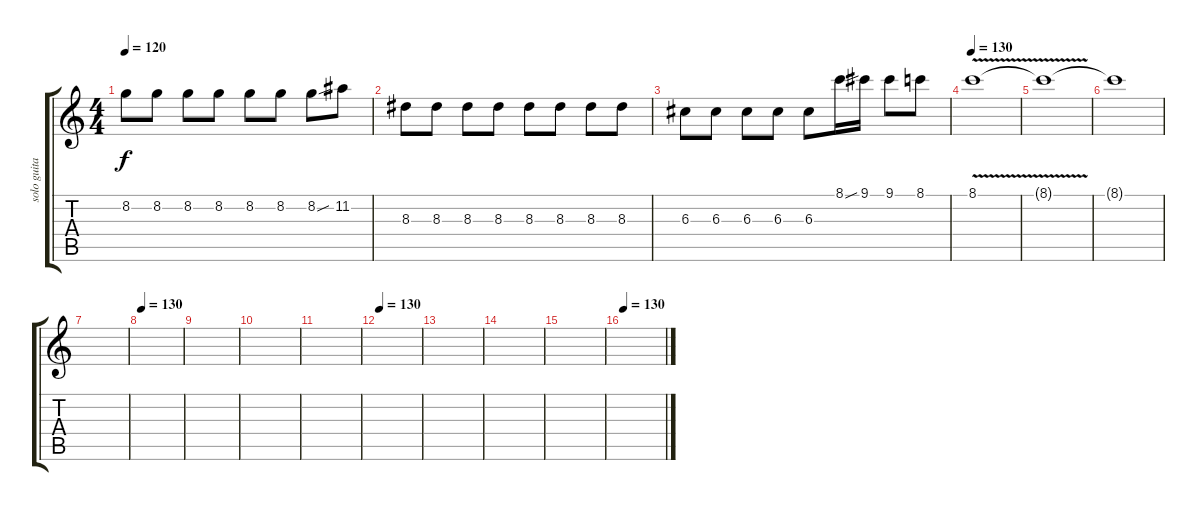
\track ("solo guitar" "solo guita") {instrument distortionguitar}
\staff {score tabs}
\tuning (E4 B3 G3 D3 A2 E2) {hide}
\ts (4 4)
\tempo 120
\clef g2
\ks c
8.2.8{dy f} 8.2.8 8.2.8 8.2.8 8.2.8 8.2.8 8.2{sou}.8 11.2.8 |
8.3.8 8.3.8 8.3.8 8.3.8 8.3.8 8.3.8 8.3.8 8.3.8 |
6.3.8 6.3.8 6.3.8 6.3.8 6.3.8 8.1{sou}.16 9.1.16 9.1.8 8.1.8 |
\tempo 130
8.1{v}.1 |
8.1{t}.1 |
8.1{t}.1 |
|
\tempo 130
|
|
|
|
\tempo 130
|
|
|
|
\tempo 130
